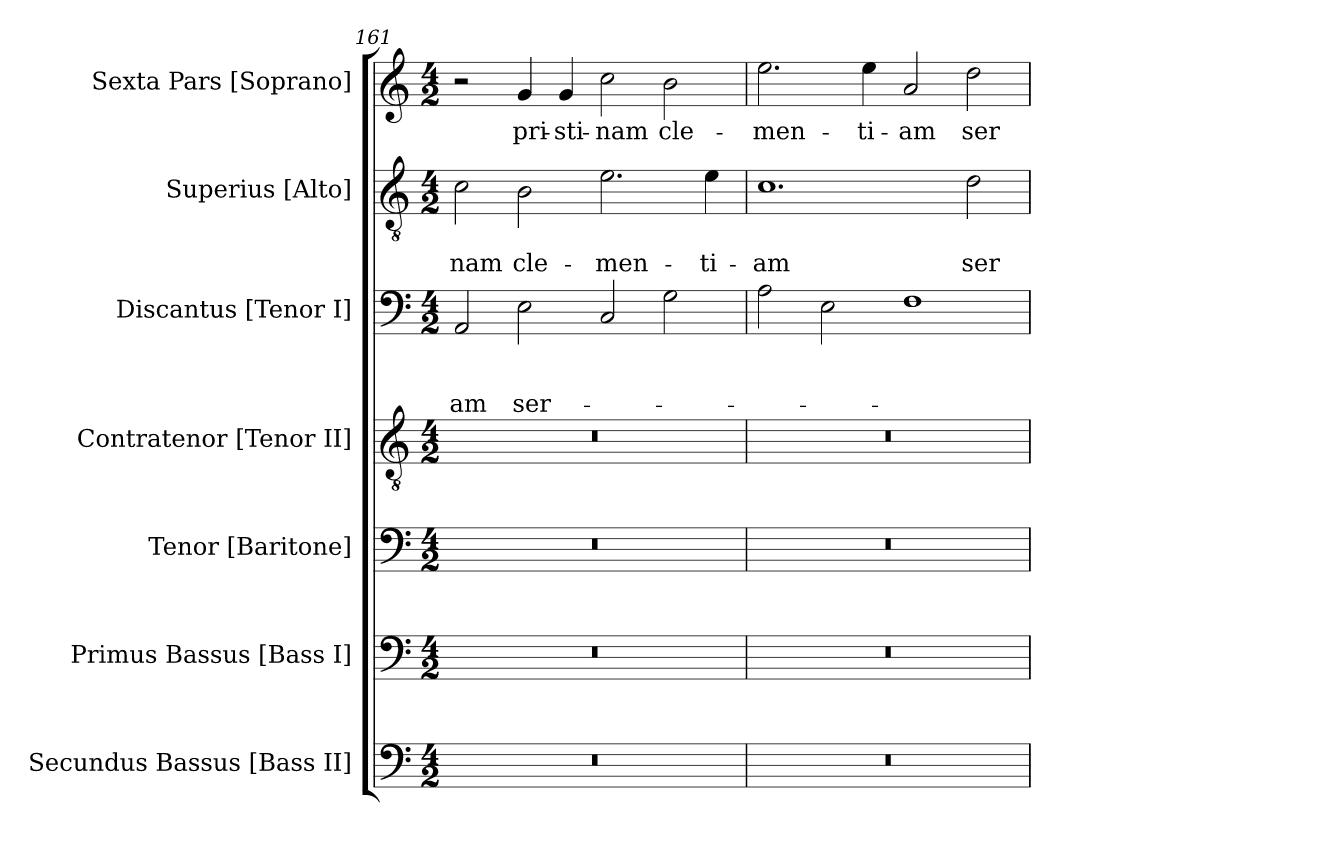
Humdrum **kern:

**kern	**kern	**kern	**kern	**kern	**text	**text	**text	**kern	**text	**text	**kern	**text
*part7	*part6	*part5	*part4	*part3	*part3	*part3	*part3	*part2	*part2	*part2	*part1	*part1
*staff7	*staff6	*staff5	*staff4	*staff3	*staff3	*staff3	*staff3	*staff2	*staff2	*staff2	*staff1	*staff1
*I"Secundus Bassus [Bass II]	*I"Primus Bassus [Bass I]	*I"Tenor [Baritone]	*I"Contratenor [Tenor II]	*I"Discantus [Tenor I]	*	*	*	*I"Superius [Alto]	*	*	*I"Sexta Pars [Soprano]	*
*I'B II	*I'B I	*I'Bar	*I'T II	*I'T I	*	*	*	*I'A	*	*	*I'S	*
*clefF4	*clefF4	*clefF4	*clefGv2	*clefF4	*	*	*	*clefGv2	*	*	*clefG2	*
*k[]	*k[]	*k[]	*k[]	*k[]	*	*	*	*k[]	*	*	*k[]	*
*C:	*C:	*C:	*C:	*C:	*	*	*	*C:	*	*	*C:	*
*M4/2	*M4/2	*M4/2	*M4/2	*M4/2	*	*	*	*M4/2	*	*	*M4/2	*
=161	=161	=161	=161	=161	=161	=161	=161	=161	=161	=161	=161	=161
!	!	!	!	!	!	!	!LO:LY:b	!	!	!LO:LY:b	!	!
0r	0r	0r	0r	2AA/	.	.	-am	2c\	.	-nam	2r	.
!	!	!	!	!	!	!	!LO:LY:b	!	!	!LO:LY:b	!	!LO:LY:b
.	.	.	.	2E\	.	.	ser-	2B\	.	cle-	4g/	pri-
!	!	!	!	!	!	!	!	!	!	!	!	!LO:LY:b
.	.	.	.	.	.	.	.	.	.	.	4g/	-sti-
!	!	!	!	!	!	!	!	!	!	!LO:LY:b	!	!LO:LY:b
.	.	.	.	2C/	.	.	.	2.e\	.	-men-	2cc\	-nam
!	!	!	!	!	!	!	!	!	!	!	!	!LO:LY:b
.	.	.	.	2G\	.	.	.	.	.	.	2b\	cle-
!	!	!	!	!	!	!	!	!	!	!LO:LY:b	!	!
.	.	.	.	.	.	.	.	4e\	.	-ti-	.	.
=162	=162	=162	=162	=162	=162	=162	=162	=162	=162	=162	=162	=162
!	!	!	!	!	!	!	!	!	!	!LO:LY:b	!	!LO:LY:b
0r	0r	0r	0r	2A\	.	.	.	1.c	.	-am	2.ee\	-men-
.	.	.	.	2E\	.	.	.	.	.	.	.	.
!	!	!	!	!	!	!	!	!	!	!	!	!LO:LY:b
.	.	.	.	.	.	.	.	.	.	.	4ee\	-ti-
!	!	!	!	!	!	!	!	!	!	!	!	!LO:LY:b
.	.	.	.	1F	.	.	.	.	.	.	2a/	-am
!	!	!	!	!	!	!	!	!	!	!LO:LY:b	!	!LO:LY:b
.	.	.	.	.	.	.	.	2d\	.	ser-	2dd\	ser-
=	=	=	=	=	=	=	=	=	=	=	=	=
*-	*-	*-	*-	*-	*-	*-	*-	*-	*-	*-	*-	*-
